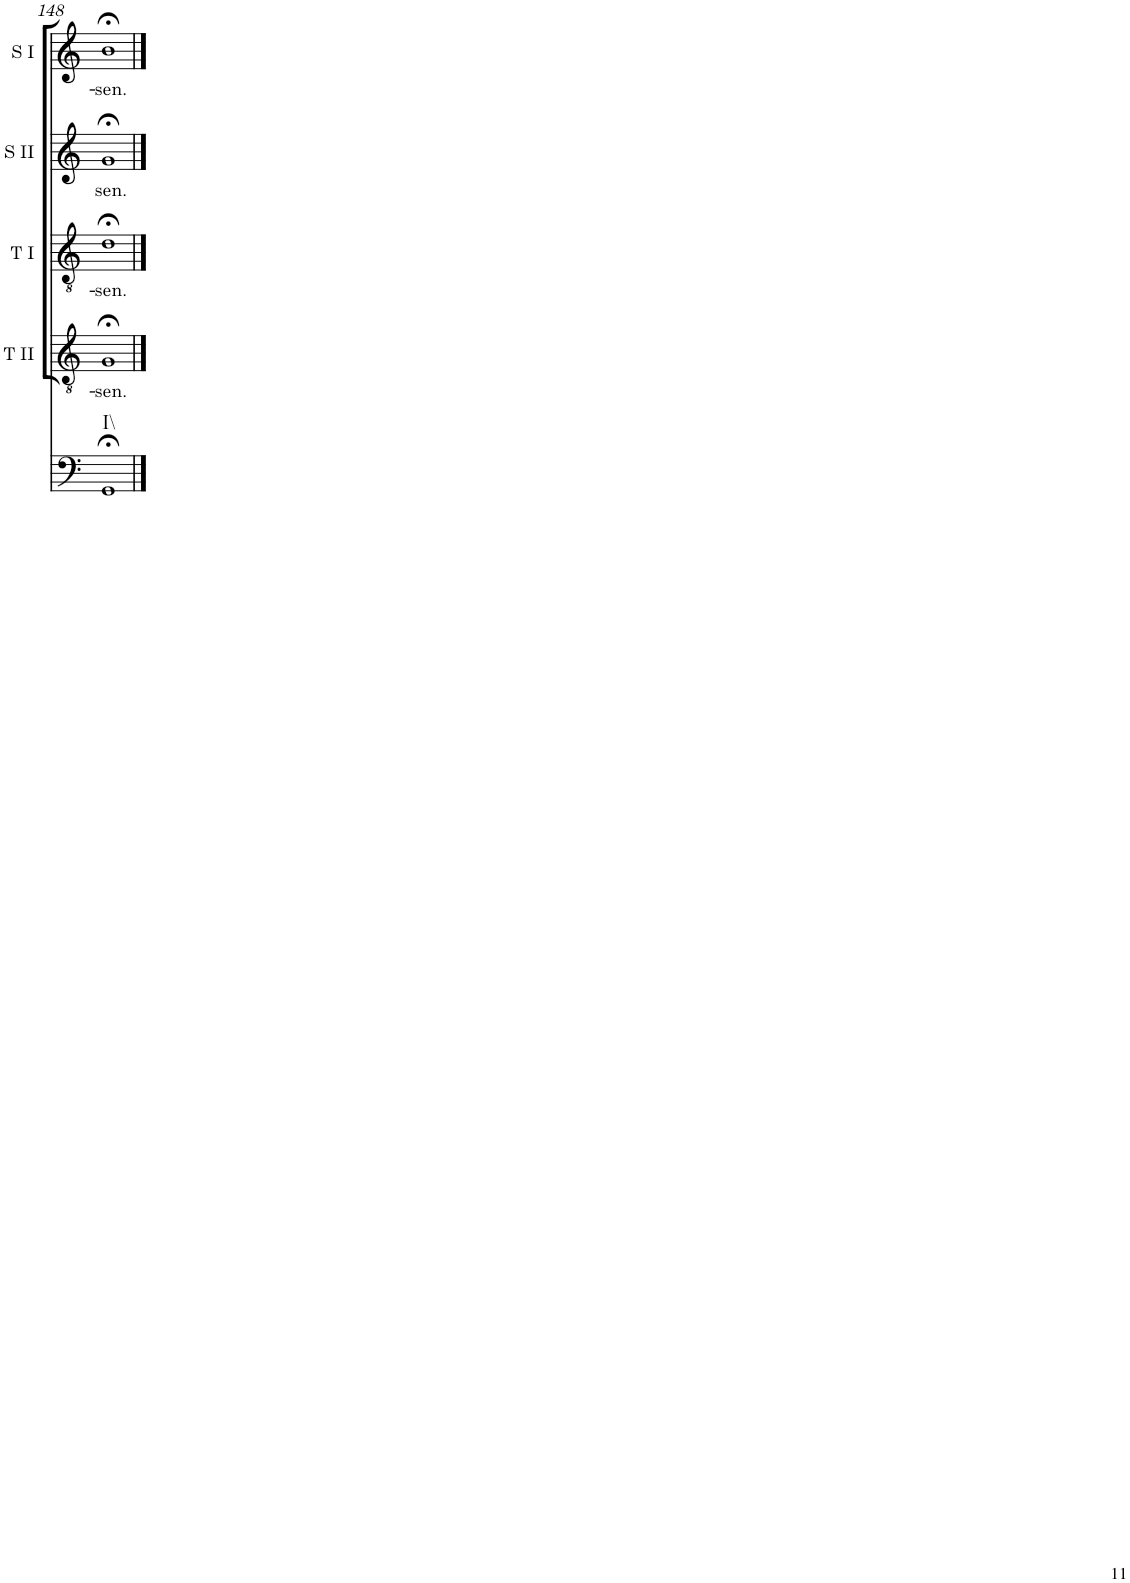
**kern	**kern	**text	**kern	**text	**kern	**text	**kern	**text
*part5	*part4	*part4	*part3	*part3	*part2	*part2	*part1	*part1
*staff5	*staff4	*staff4	*staff3	*staff3	*staff2	*staff2	*staff1	*staff1
*I"Continuo	*I"Tenor II	*	*I"Tenor I	*	*I"Soprano II	*	*I"Soprano I	*
*	*I'T II	*	*I'T I	*	*I'S II	*	*I'S I	*
!!LO:PB:g=z
*clefG2	*clefG2	*	*clefG2	*	*clefF4	*	*clefG2	*
*k[]	*k[]	*	*k[]	*	*k[]	*	*k[]	*
*M4/4	*M4/4	*	*M4/4	*	*M4/4	*	*M4/4	*
=148	=148	=148	=148	=148	=148	=148	=148	=148
!LO:TX:b:t=I\\	!	!	!	!	!	!	!	!
!	!	!LO:LY:b	!	!LO:LY:b	!	!LO:LY:b	!	!LO:LY:b
1GG;<	1G;<	sen.	1d;<	sen.	1g;<	sen.	1b;<	sen.
==	==	==	==	==	==	==	==	==
*-	*-	*-	*-	*-	*-	*-	*-	*-
